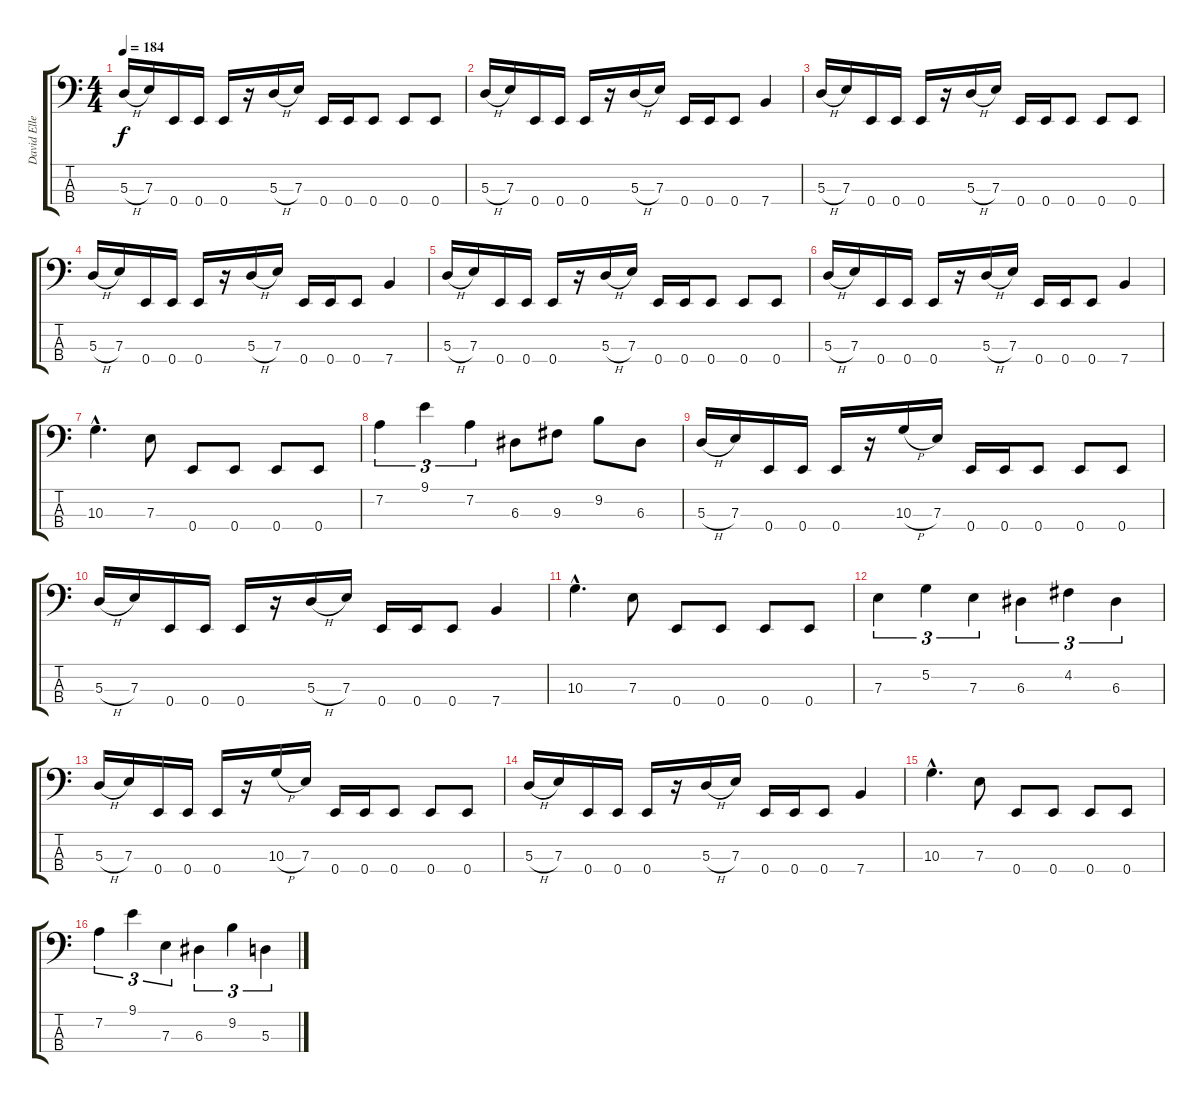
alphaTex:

\track ("David Ellefson" "David Elle") {instrument electricbassfinger}
\staff {score tabs}
\tuning (G2 D2 A1 E1) {hide}
\ts (4 4)
\tempo 184
\clef f4
\ks c
5.3{h}.16{dy f} 7.3.16 0.4.16 0.4.16 0.4.16 r.16 5.3{h}.16 7.3.16 0.4.16 0.4.16 0.4.8 0.4.8 0.4.8 |
5.3{h}.16 7.3.16 0.4.16 0.4.16 0.4.16 r.16 5.3{h}.16 7.3.16 0.4.16 0.4.16 0.4.8 7.4.4 |
5.3{h}.16 7.3.16 0.4.16 0.4.16 0.4.16 r.16 5.3{h}.16 7.3.16 0.4.16 0.4.16 0.4.8 0.4.8 0.4.8 |
5.3{h}.16 7.3.16 0.4.16 0.4.16 0.4.16 r.16 5.3{h}.16 7.3.16 0.4.16 0.4.16 0.4.8 7.4.4 |
5.3{h}.16 7.3.16 0.4.16 0.4.16 0.4.16 r.16 5.3{h}.16 7.3.16 0.4.16 0.4.16 0.4.8 0.4.8 0.4.8 |
5.3{h}.16 7.3.16 0.4.16 0.4.16 0.4.16 r.16 5.3{h}.16 7.3.16 0.4.16 0.4.16 0.4.8 7.4.4 |
10.3{hac}.4{d} 7.3.8 0.4.8 0.4.8 0.4.8 0.4.8 |
7.2.4{tu (3 2)} 9.1.4{tu (3 2)} 7.2.4{tu (3 2)} 6.3.8 9.3.8 9.2.8 6.3.8 |
5.3{h}.16 7.3.16 0.4.16 0.4.16 0.4.16 r.16 10.3{h}.16 7.3.16 0.4.16 0.4.16 0.4.8 0.4.8 0.4.8 |
5.3{h}.16 7.3.16 0.4.16 0.4.16 0.4.16 r.16 5.3{h}.16 7.3.16 0.4.16 0.4.16 0.4.8 7.4.4 |
10.3{hac}.4{d} 7.3.8 0.4.8 0.4.8 0.4.8 0.4.8 |
7.3.4{tu (3 2)} 5.2.4{tu (3 2)} 7.3.4{tu (3 2)} 6.3.4{tu (3 2)} 4.2.4{tu (3 2)} 6.3.4{tu (3 2)} |
5.3{h}.16 7.3.16 0.4.16 0.4.16 0.4.16 r.16 10.3{h}.16 7.3.16 0.4.16 0.4.16 0.4.8 0.4.8 0.4.8 |
5.3{h}.16 7.3.16 0.4.16 0.4.16 0.4.16 r.16 5.3{h}.16 7.3.16 0.4.16 0.4.16 0.4.8 7.4.4 |
10.3{hac}.4{d} 7.3.8 0.4.8 0.4.8 0.4.8 0.4.8 |
7.2.4{tu (3 2)} 9.1.4{tu (3 2)} 7.3.4{tu (3 2)} 6.3.4{tu (3 2)} 9.2.4{tu (3 2)} 5.3.4{tu (3 2)}
